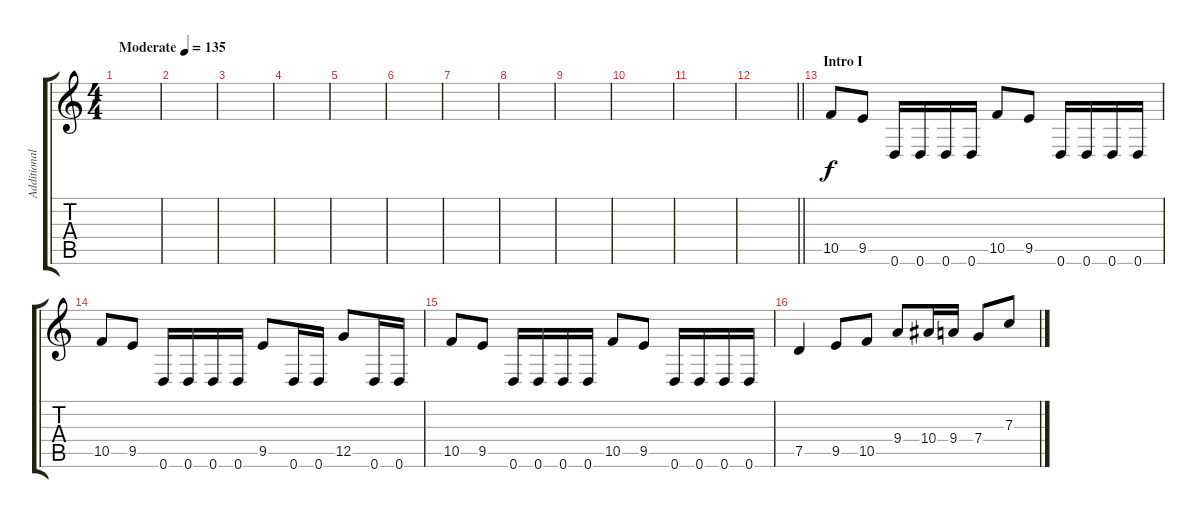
\track ("Additional Guitars" "Additional") {instrument distortionguitar}
\staff {score tabs}
\tuning (D4 A3 F3 C3 G2 D2) {hide}
\ts (4 4)
\tempo (135 "Moderate")
\clef g2
\ks c
|
|
|
|
|
|
|
|
|
|
|
\barLineRight lightlight
|
\section ("" "Intro I")
10.5.8 9.5.8 0.6.16 0.6.16 0.6.16 0.6.16 10.5.8 9.5.8 0.6.16 0.6.16 0.6.16 0.6.16 |
10.5.8 9.5.8 0.6.16 0.6.16 0.6.16 0.6.16 9.5.8 0.6.16 0.6.16 12.5.8 0.6.16 0.6.16 |
10.5.8 9.5.8 0.6.16 0.6.16 0.6.16 0.6.16 10.5.8 9.5.8 0.6.16 0.6.16 0.6.16 0.6.16 |
7.5.4 9.5.8 10.5.8 9.4.8 10.4.16 9.4.16 7.4.8 7.3.8
